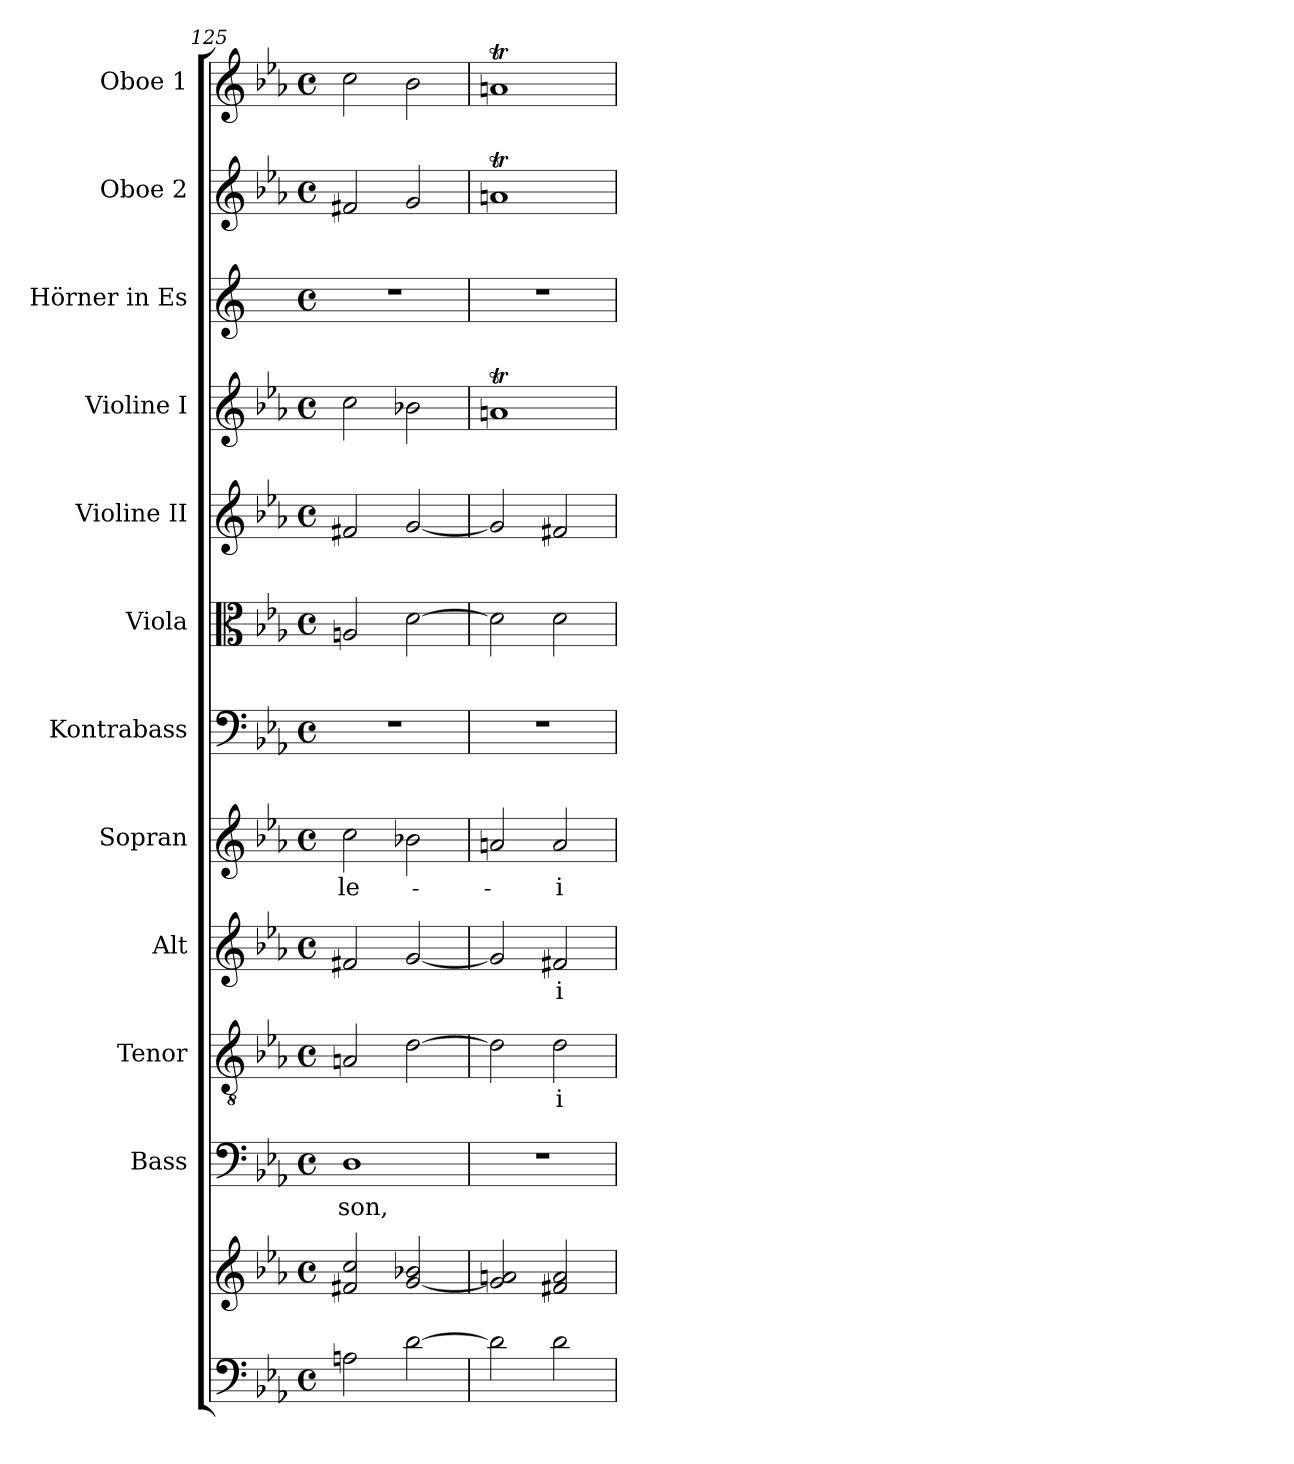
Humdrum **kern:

**kern	**kern	**kern	**text	**kern	**text	**kern	**text	**kern	**text	**kern	**kern	**kern	**kern	**kern	**kern	**kern
*part12	*part12	*part11	*part11	*part10	*part10	*part9	*part9	*part8	*part8	*part7	*part6	*part5	*part4	*part3	*part2	*part1
*staff13	*staff12	*staff11	*staff11	*staff10	*staff10	*staff9	*staff9	*staff8	*staff8	*staff7	*staff6	*staff5	*staff4	*staff3	*staff2	*staff1
*	*	*I"Bass	*	*I"Tenor	*	*I"Alt	*	*I"Sopran	*	*I"Kontrabass	*I"Viola	*I"Violine II	*I"Violine I	*I"Hörner in Es	*I"Oboe 2	*I"Oboe 1
*	*	*I'B.	*	*I'T.	*	*I'A.	*	*I'S.	*	*I'Kb.	*I'Vla.	*I'Vl. II	*I'Vl. I	*	*I'Ob. 2	*I'Ob. 1
*clefF4	*clefG2	*clefF4	*	*clefGv2	*	*clefG2	*	*clefG2	*	*clefF4	*clefC3	*clefG2	*clefG2	*clefG2	*clefG2	*clefG2
*	*	*	*	*	*	*	*	*	*	*ITrd7c12	*	*	*	*ITrd5c9	*	*
*k[b-e-a-]	*k[b-e-a-]	*k[b-e-a-]	*	*k[b-e-a-]	*	*k[b-e-a-]	*	*k[b-e-a-]	*	*k[b-e-a-]	*k[b-e-a-]	*k[b-e-a-]	*k[b-e-a-]	*k[b-e-a-]	*k[b-e-a-]	*k[b-e-a-]
*E-:	*E-:	*E-:	*	*E-:	*	*E-:	*	*E-:	*	*E-:	*E-:	*E-:	*E-:	*E-:	*E-:	*E-:
*M4/4	*M4/4	*M4/4	*	*M4/4	*	*M4/4	*	*M4/4	*	*M4/4	*M4/4	*M4/4	*M4/4	*M4/4	*M4/4	*M4/4
*met(c)	*met(c)	*met(c)	*	*met(c)	*	*met(c)	*	*met(c)	*	*met(c)	*met(c)	*met(c)	*met(c)	*met(c)	*met(c)	*met(c)
=125	=125	=125	=125	=125	=125	=125	=125	=125	=125	=125	=125	=125	=125	=125	=125	=125
!	!	!	!LO:LY:b	!	!	!	!	!	!LO:LY:b	!	!	!	!	!	!	!
2An\	2f#X/ 2cc/	1D	-son,	2An/	.	2f#X/	.	2cc\	-le-	1r	2An/	2f#X/	2cc\	1r	2f#X/	2cc\
[2d\	[2g/ 2b-X/	.	.	[2d\	.	[2g/	.	2b-X\	.	.	[2d\	[2g/	2b-X\	.	2g/	2b-\
=126	=126	=126	=126	=126	=126	=126	=126	=126	=126	=126	=126	=126	=126	=126	=126	=126
2d\]	2g/] 2an/	1r	.	2d\]	.	2g/]	.	2an/	.	1r	2d\]	2g/]	1ant	1r	1ant	1ant
!	!	!	!	!	!LO:LY:b	!	!LO:LY:b	!	!LO:LY:b	!	!	!	!	!	!	!
2d\	2f#X/ 2a/	.	.	2d\	-i-	2f#X/	-i-	2a/	-i-	.	2d\	2f#X/	.	.	.	.
=	=	=	=	=	=	=	=	=	=	=	=	=	=	=	=	=
*-	*-	*-	*-	*-	*-	*-	*-	*-	*-	*-	*-	*-	*-	*-	*-	*-
